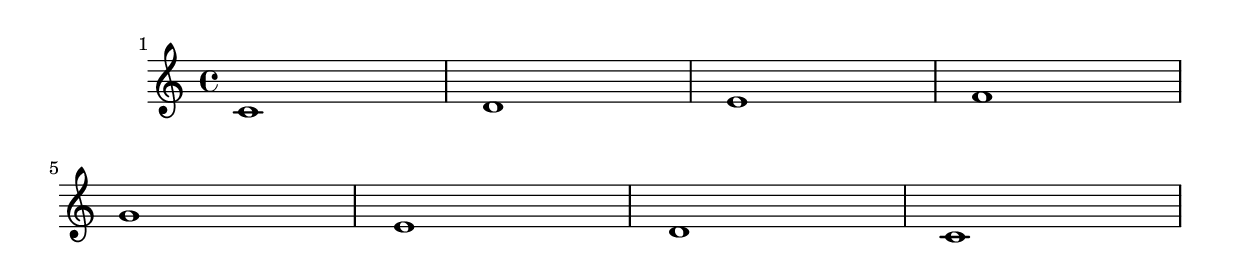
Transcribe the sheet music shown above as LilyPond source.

%% Do not edit this file; it is automatically
%% generated from LSR http://lsr.dsi.unimi.it
%% This file is in the public domain.
\version "2.13.20"

\header {
  lsrtags = "rhythms"

%% Translation of GIT committish: 0b55335aeca1de539bf1125b717e0c21bb6fa31b
  texidoces = "

De forma predeterminada se suprime el número del primer compás de una
partitura si es menor o igual a @q{1}.  Al establecer el valor de
@code{barNumberVisibility} a @code{all-bar-numbers-visible}, se puede
imprimir cualquier número de compás para el primer compás y todos los
siguientes.  Observe que, para que esto funcione, se debe insertar una
líinea divisoria vacía antes de la primera nota.

"

  doctitlees = "Imprimir el número de compás en el primer compás"


%% Translation of GIT committish: 0a868be38a775ecb1ef935b079000cebbc64de40
  texidocde = "
Standardmäßig wird die erste Taktzahl einer Paritur nicht gesetzt,
wenn sie weniger oder gleich '1' ist.  Indem man @code{barNumberVisibility}
auf @code{all-bar-numbers-visible} setzt, kann eine beliebige
Taktzahl für den ersten und die folgenden Takte gesetzt werden.
Eine leere Taktlinie muss jedoch vor der ersten Note eingefügt
werden, damit das funktioniert.

"
  doctitlede = "Setzen der Taktnummer für den ersten Takt"


%% Translation of GIT committish: 374d57cf9b68ddf32a95409ce08ba75816900f6b
  texidocfr = "
Par défaut, LilyPond n'affiche pas le premier numéro de mesure s'il est
inférieur à 2. Le fait de définir @code{barNumberVisibility} à
@code{all-bar-numbers-visible} vous permettra d'imprimer n'importe quel
numéro pour la première mesure.  À noter que l'impression d'un numéro
de mesure ne peut intervenir que s'il y a une barre.  Aussi, pour
pouvoir le faire au début d'un morceau, devrez-vous ajouter une barre
vide avant la première note.

"
  doctitlefr = "Afficher le numéro de la première mesure"

  texidoc = "
By default, the first bar number in a score is suppressed if it is less
than or equal to `1'.  By setting @code{barNumberVisibility} to
@code{all-bar-numbers-visible}, any bar number can be printed for the
first measure and all subsequent measures.  Note that an empty bar line
must be inserted before the first note for this to work.

"
  doctitle = "Printing the bar number for the first measure"
} % begin verbatim

\relative c' {
  \set Score.barNumberVisibility = #all-bar-numbers-visible
  \bar ""
  c1 | d | e | f \break
  g1 | e | d | c
}

